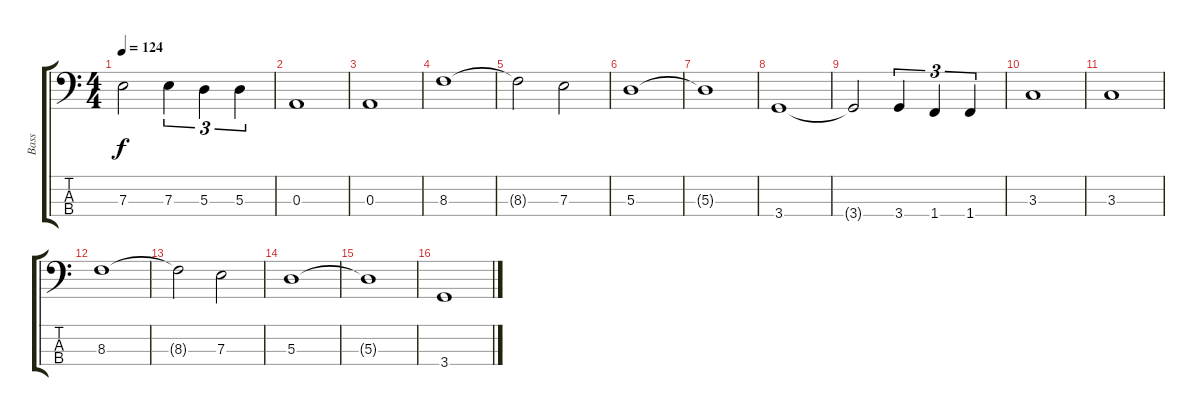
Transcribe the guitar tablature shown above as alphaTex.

\track ("Bass" "Bass") {instrument electricbassfinger}
\staff {score tabs}
\tuning (G2 D2 A1 E1) {hide}
\ts (4 4)
\tempo 124
\clef f4
\ks c
7.3{t}.2{dy f} 7.3.4{tu (3 2)} 5.3.4{tu (3 2)} 5.3.4{tu (3 2)} |
0.3.1 |
0.3.1 |
\section ("" "")
8.3.1 |
8.3{t}.2 7.3.2 |
5.3.1 |
5.3{t}.1 |
3.4.1 |
3.4{t}.2 3.4.4{tu (3 2)} 1.4.4{tu (3 2)} 1.4.4{tu (3 2)} |
3.3.1 |
3.3.1 |
\section ("" "")
8.3.1 |
8.3{t}.2 7.3.2 |
5.3.1 |
5.3{t}.1 |
3.4.1
